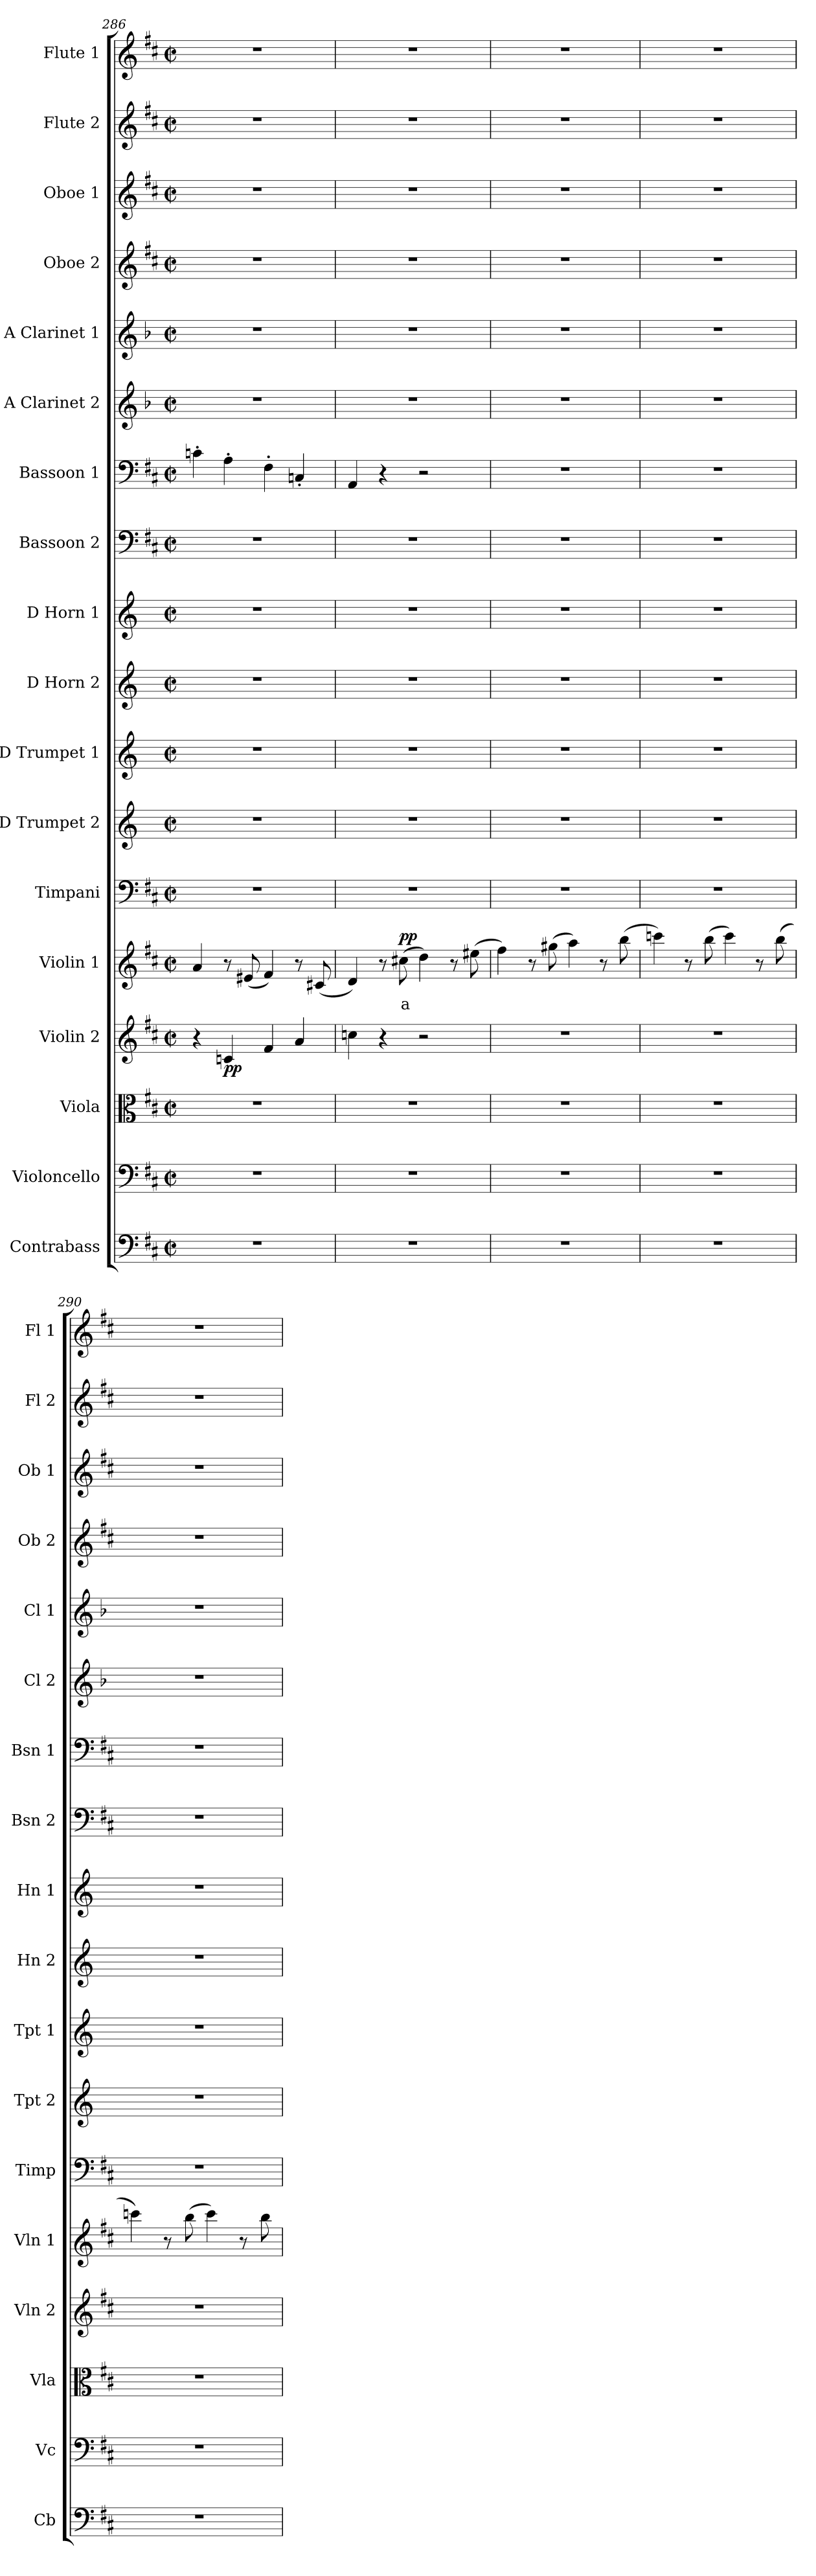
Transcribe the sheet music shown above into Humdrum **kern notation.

**kern	**kern	**kern	**kern	**dynam	**kern	**text	**dynam	**kern	**kern	**kern	**kern	**kern	**kern	**kern	**kern	**kern	**kern	**kern	**kern	**kern
*part18	*part17	*part16	*part15	*part15	*part14	*part14	*part14	*part13	*part12	*part11	*part10	*part9	*part8	*part7	*part6	*part5	*part4	*part3	*part2	*part1
*staff18	*staff17	*staff16	*staff15	*staff15	*staff14	*staff14	*staff14	*staff13	*staff12	*staff11	*staff10	*staff9	*staff8	*staff7	*staff6	*staff5	*staff4	*staff3	*staff2	*staff1
*I"Contrabass	*I"Violoncello	*I"Viola	*I"Violin 2	*	*I"Violin 1	*	*	*I"Timpani	*I"D Trumpet 2	*I"D Trumpet 1	*I"D Horn 2	*I"D Horn 1	*I"Bassoon 2	*I"Bassoon 1	*I"A Clarinet 2	*I"A Clarinet 1	*I"Oboe 2	*I"Oboe 1	*I"Flute 2	*I"Flute 1
*I'Cb	*I'Vc	*I'Vla	*I'Vln 2	*	*I'Vln 1	*	*	*I'Timp	*I'Tpt 2	*I'Tpt 1	*I'Hn 2	*I'Hn 1	*I'Bsn 2	*I'Bsn 1	*I'Cl 2	*I'Cl 1	*I'Ob 2	*I'Ob 1	*I'Fl 2	*I'Fl 1
*clefF4	*clefF4	*clefC3	*clefG2	*	*clefG2	*	*	*clefF4	*clefG2	*clefG2	*clefG2	*clefG2	*clefF4	*clefF4	*clefG2	*clefG2	*clefG2	*clefG2	*clefG2	*clefG2
*ITrd7c12	*	*	*	*	*	*	*	*	*ITrd-1c-2	*ITrd-1c-2	*ITrd6c10	*ITrd6c10	*	*	*ITrd2c3	*ITrd2c3	*	*	*	*
*k[f#c#]	*k[f#c#]	*k[f#c#]	*k[f#c#]	*	*k[f#c#]	*	*	*k[f#c#]	*k[f#c#]	*k[f#c#]	*k[f#c#]	*k[f#c#]	*k[f#c#]	*k[f#c#]	*k[f#c#]	*k[f#c#]	*k[f#c#]	*k[f#c#]	*k[f#c#]	*k[f#c#]
*M2/2	*M2/2	*M2/2	*M2/2	*	*M2/2	*	*	*M2/2	*M2/2	*M2/2	*M2/2	*M2/2	*M2/2	*M2/2	*M2/2	*M2/2	*M2/2	*M2/2	*M2/2	*M2/2
*met(c|)	*met(c|)	*met(c|)	*met(c|)	*	*met(c|)	*	*	*met(c|)	*met(c|)	*met(c|)	*met(c|)	*met(c|)	*met(c|)	*met(c|)	*met(c|)	*met(c|)	*met(c|)	*met(c|)	*met(c|)	*met(c|)
=286	=286	=286	=286	=286	=286	=286	=286	=286	=286	=286	=286	=286	=286	=286	=286	=286	=286	=286	=286	=286
1r	1r	1r	4r	.	4a/	.	.	1r	1r	1r	1r	1r	1r	4cn'\	1r	1r	1r	1r	1r	1r
!	!	!	!	!LO:DY:b	!	!	!	!	!	!	!	!	!	!	!	!	!	!	!	!
.	.	.	4cn/	pp	8r	.	.	.	.	.	.	.	.	4A'\	.	.	.	.	.	.
.	.	.	.	.	(8e#X/	.	.	.	.	.	.	.	.	.	.	.	.	.	.	.
.	.	.	4f#/	.	4f#/)	.	.	.	.	.	.	.	.	4F#'\	.	.	.	.	.	.
.	.	.	4a/	.	8r	.	.	.	.	.	.	.	.	4Cn'/	.	.	.	.	.	.
.	.	.	.	.	(8c#X/	.	.	.	.	.	.	.	.	.	.	.	.	.	.	.
=287	=287	=287	=287	=287	=287	=287	=287	=287	=287	=287	=287	=287	=287	=287	=287	=287	=287	=287	=287	=287
1r	1r	1r	4ccn\	.	4d/)	.	.	1r	1r	1r	1r	1r	1r	4AA/	1r	1r	1r	1r	1r	1r
.	.	.	4r	.	8r	.	.	.	.	.	.	.	.	4r	.	.	.	.	.	.
!	!	!	!	!	!	!LO:LY:b:color=#FF0000	!LO:DY:b	!	!	!	!	!	!	!	!	!	!	!	!	!
.	.	.	.	.	(8cc#X\	a	pp	.	.	.	.	.	.	.	.	.	.	.	.	.
.	.	.	2r	.	4dd\)	.	.	.	.	.	.	.	.	2r	.	.	.	.	.	.
.	.	.	.	.	8r	.	.	.	.	.	.	.	.	.	.	.	.	.	.	.
.	.	.	.	.	(8ee#X\	.	.	.	.	.	.	.	.	.	.	.	.	.	.	.
=288	=288	=288	=288	=288	=288	=288	=288	=288	=288	=288	=288	=288	=288	=288	=288	=288	=288	=288	=288	=288
1r	1r	1r	1r	.	4ff#\)	.	.	1r	1r	1r	1r	1r	1r	1r	1r	1r	1r	1r	1r	1r
.	.	.	.	.	8r	.	.	.	.	.	.	.	.	.	.	.	.	.	.	.
.	.	.	.	.	(8gg#X\	.	.	.	.	.	.	.	.	.	.	.	.	.	.	.
.	.	.	.	.	4aa\)	.	.	.	.	.	.	.	.	.	.	.	.	.	.	.
.	.	.	.	.	8r	.	.	.	.	.	.	.	.	.	.	.	.	.	.	.
.	.	.	.	.	(8bb\	.	.	.	.	.	.	.	.	.	.	.	.	.	.	.
=289	=289	=289	=289	=289	=289	=289	=289	=289	=289	=289	=289	=289	=289	=289	=289	=289	=289	=289	=289	=289
1r	1r	1r	1r	.	4cccn\)	.	.	1r	1r	1r	1r	1r	1r	1r	1r	1r	1r	1r	1r	1r
.	.	.	.	.	8r	.	.	.	.	.	.	.	.	.	.	.	.	.	.	.
.	.	.	.	.	(8bb\	.	.	.	.	.	.	.	.	.	.	.	.	.	.	.
.	.	.	.	.	4ccc\)	.	.	.	.	.	.	.	.	.	.	.	.	.	.	.
.	.	.	.	.	8r	.	.	.	.	.	.	.	.	.	.	.	.	.	.	.
.	.	.	.	.	(8bb\	.	.	.	.	.	.	.	.	.	.	.	.	.	.	.
=290	=290	=290	=290	=290	=290	=290	=290	=290	=290	=290	=290	=290	=290	=290	=290	=290	=290	=290	=290	=290
1r	1r	1r	1r	.	4cccn\)	.	.	1r	1r	1r	1r	1r	1r	1r	1r	1r	1r	1r	1r	1r
.	.	.	.	.	8r	.	.	.	.	.	.	.	.	.	.	.	.	.	.	.
.	.	.	.	.	(8bb\	.	.	.	.	.	.	.	.	.	.	.	.	.	.	.
.	.	.	.	.	4ccc\)	.	.	.	.	.	.	.	.	.	.	.	.	.	.	.
.	.	.	.	.	8r	.	.	.	.	.	.	.	.	.	.	.	.	.	.	.
.	.	.	.	.	8bb\	.	.	.	.	.	.	.	.	.	.	.	.	.	.	.
=	=	=	=	=	=	=	=	=	=	=	=	=	=	=	=	=	=	=	=	=
*-	*-	*-	*-	*-	*-	*-	*-	*-	*-	*-	*-	*-	*-	*-	*-	*-	*-	*-	*-	*-
